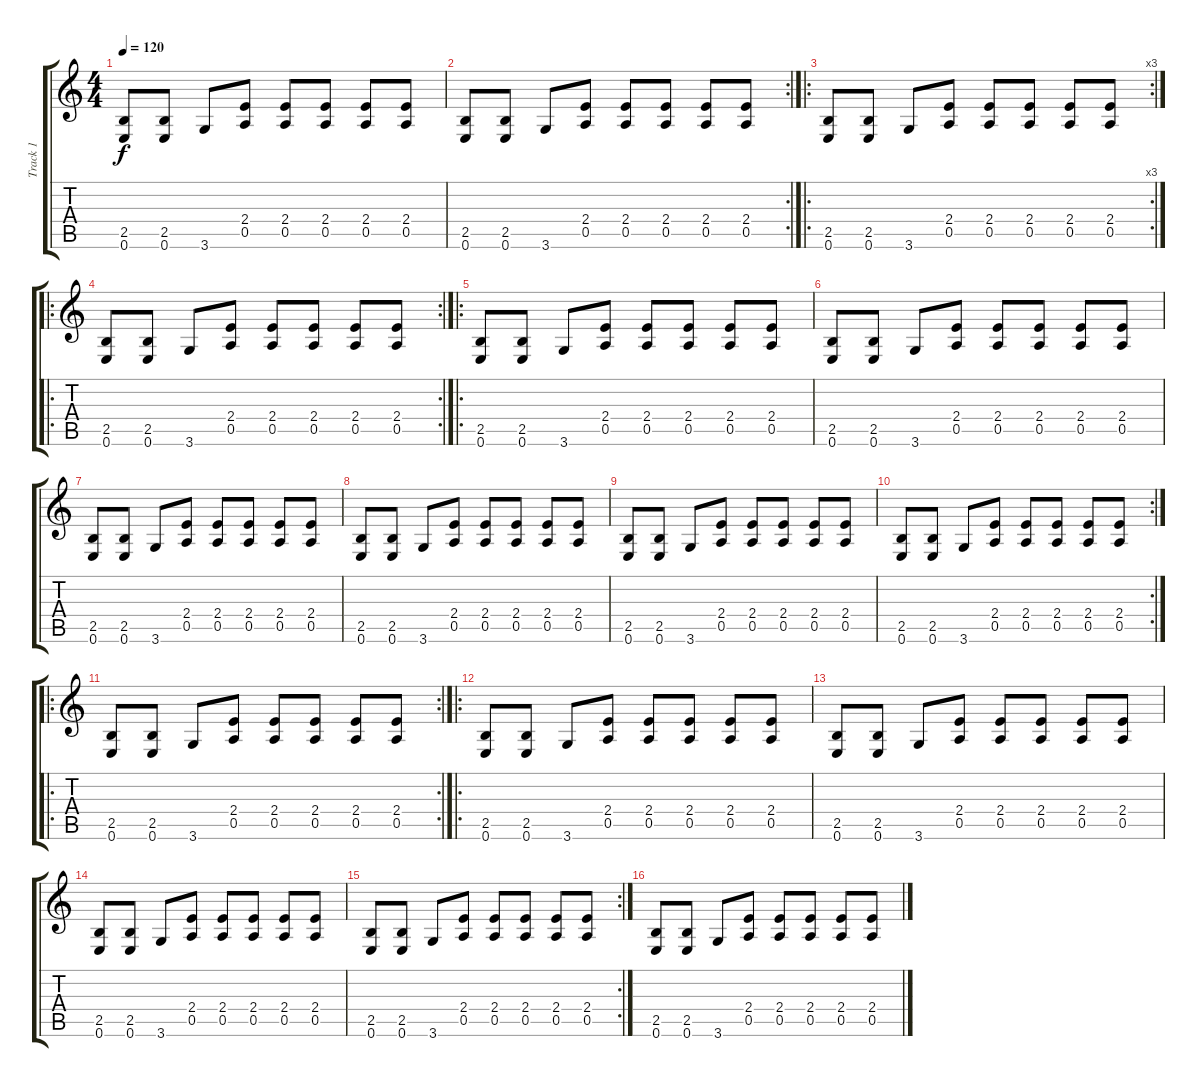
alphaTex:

\track ("Track 1" "Track 1") {instrument overdrivenguitar}
\staff {score tabs}
\tuning (E4 B3 G3 D3 A2 E2) {hide}
\ts (4 4)
\tempo 120
\clef g2
\ks c
(2.5 0.6).8{dy f} (2.5 0.6).8 3.6.8 (2.4 0.5).8 (2.4 0.5).8 (2.4 0.5).8 (2.4 0.5).8 (2.4 0.5).8 |
\rc 2
(2.5 0.6).8 (2.5 0.6).8 3.6.8 (2.4 0.5).8 (2.4 0.5).8 (2.4 0.5).8 (2.4 0.5).8 (2.4 0.5).8 |
\ro
\rc 3
(2.5 0.6).8 (2.5 0.6).8 3.6.8 (2.4 0.5).8 (2.4 0.5).8 (2.4 0.5).8 (2.4 0.5).8 (2.4 0.5).8 |
\ro
\rc 2
(2.5 0.6).8 (2.5 0.6).8 3.6.8 (2.4 0.5).8 (2.4 0.5).8 (2.4 0.5).8 (2.4 0.5).8 (2.4 0.5).8 |
\ro
(2.5 0.6).8 (2.5 0.6).8 3.6.8 (2.4 0.5).8 (2.4 0.5).8 (2.4 0.5).8 (2.4 0.5).8 (2.4 0.5).8 |
(2.5 0.6).8 (2.5 0.6).8 3.6.8 (2.4 0.5).8 (2.4 0.5).8 (2.4 0.5).8 (2.4 0.5).8 (2.4 0.5).8 |
(2.5 0.6).8 (2.5 0.6).8 3.6.8 (2.4 0.5).8 (2.4 0.5).8 (2.4 0.5).8 (2.4 0.5).8 (2.4 0.5).8 |
(2.5 0.6).8 (2.5 0.6).8 3.6.8 (2.4 0.5).8 (2.4 0.5).8 (2.4 0.5).8 (2.4 0.5).8 (2.4 0.5).8 |
(2.5 0.6).8 (2.5 0.6).8 3.6.8 (2.4 0.5).8 (2.4 0.5).8 (2.4 0.5).8 (2.4 0.5).8 (2.4 0.5).8 |
\rc 2
(2.5 0.6).8 (2.5 0.6).8 3.6.8 (2.4 0.5).8 (2.4 0.5).8 (2.4 0.5).8 (2.4 0.5).8 (2.4 0.5).8 |
\ro
\rc 2
(2.5 0.6).8 (2.5 0.6).8 3.6.8 (2.4 0.5).8 (2.4 0.5).8 (2.4 0.5).8 (2.4 0.5).8 (2.4 0.5).8 |
\ro
(2.5 0.6).8 (2.5 0.6).8 3.6.8 (2.4 0.5).8 (2.4 0.5).8 (2.4 0.5).8 (2.4 0.5).8 (2.4 0.5).8 |
(2.5 0.6).8 (2.5 0.6).8 3.6.8 (2.4 0.5).8 (2.4 0.5).8 (2.4 0.5).8 (2.4 0.5).8 (2.4 0.5).8 |
(2.5 0.6).8 (2.5 0.6).8 3.6.8 (2.4 0.5).8 (2.4 0.5).8 (2.4 0.5).8 (2.4 0.5).8 (2.4 0.5).8 |
\rc 2
(2.5 0.6).8 (2.5 0.6).8 3.6.8 (2.4 0.5).8 (2.4 0.5).8 (2.4 0.5).8 (2.4 0.5).8 (2.4 0.5).8 |
(2.5 0.6).8 (2.5 0.6).8 3.6.8 (2.4 0.5).8 (2.4 0.5).8 (2.4 0.5).8 (2.4 0.5).8 (2.4 0.5).8
